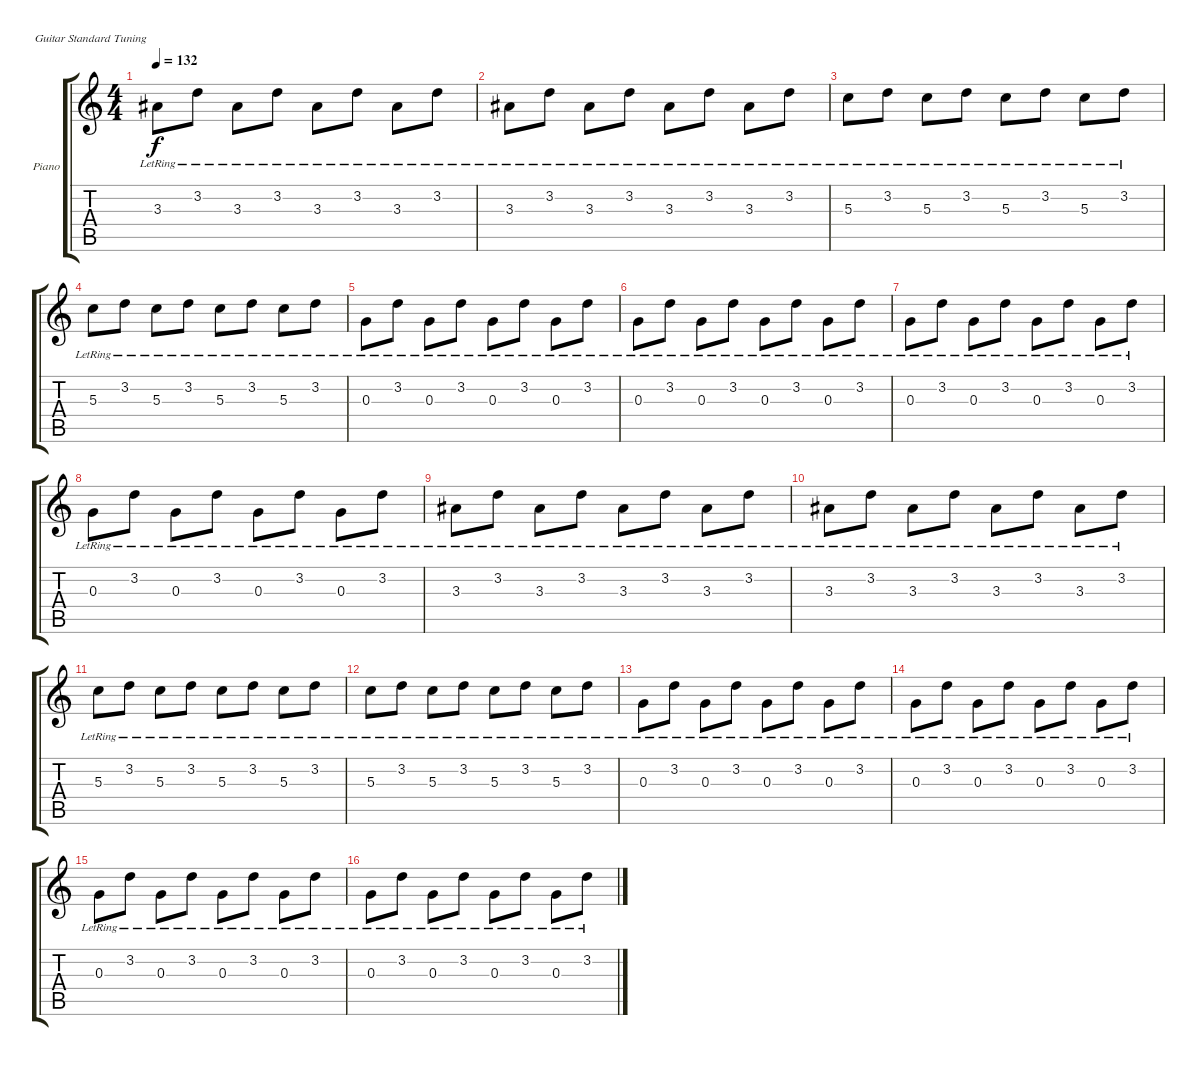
\defaultSystemsLayout 4
\bracketExtendMode groupsimilarinstruments
\firstSystemTrackNameOrientation horizontal
\otherSystemsTrackNameOrientation horizontal
\track ("Piano" "Piano") {instrument electricguitarclean}
\staff {score tabs}
\tuning (E4 B3 G3 D3 A2 E2)
\ts (4 4)
\tempo 132
\clef g2
\scale
0.333333
\ks c
3.3{lr}.8{dy f} 3.2{lr}.8 3.3{lr}.8 3.2{lr}.8 3.3{lr}.8 3.2{lr}.8 3.3{lr}.8 3.2{lr}.8 |
\scale
0.333333 3.3{lr}.8 3.2{lr}.8 3.3{lr}.8 3.2{lr}.8 3.3{lr}.8 3.2{lr}.8 3.3{lr}.8 3.2{lr}.8 |
\scale
0.333333 5.3{lr}.8 3.2{lr}.8 5.3{lr}.8 3.2{lr}.8 5.3{lr}.8 3.2{lr}.8 5.3{lr}.8 3.2{lr}.8 |
\scale
0.333333 5.3{lr}.8 3.2{lr}.8 5.3{lr}.8 3.2{lr}.8 5.3{lr}.8 3.2{lr}.8 5.3{lr}.8 3.2{lr}.8 |
\scale
0.333333 0.3{lr}.8 3.2{lr}.8 0.3{lr}.8 3.2{lr}.8 0.3{lr}.8 3.2{lr}.8 0.3{lr}.8 3.2{lr}.8 |
\scale
0.333333 0.3{lr}.8 3.2{lr}.8 0.3{lr}.8 3.2{lr}.8 0.3{lr}.8 3.2{lr}.8 0.3{lr}.8 3.2{lr}.8 |
\scale
0.333333 0.3{lr}.8 3.2{lr}.8 0.3{lr}.8 3.2{lr}.8 0.3{lr}.8 3.2{lr}.8 0.3{lr}.8 3.2{lr}.8 |
\scale
0.333333 0.3{lr}.8 3.2{lr}.8 0.3{lr}.8 3.2{lr}.8 0.3{lr}.8 3.2{lr}.8 0.3{lr}.8 3.2{lr}.8 |
\scale
0.333333 3.3{lr}.8 3.2{lr}.8 3.3{lr}.8 3.2{lr}.8 3.3{lr}.8 3.2{lr}.8 3.3{lr}.8 3.2{lr}.8 |
\scale
0.333333 3.3{lr}.8 3.2{lr}.8 3.3{lr}.8 3.2{lr}.8 3.3{lr}.8 3.2{lr}.8 3.3{lr}.8 3.2{lr}.8 |
\scale
0.333333 5.3{lr}.8 3.2{lr}.8 5.3{lr}.8 3.2{lr}.8 5.3{lr}.8 3.2{lr}.8 5.3{lr}.8 3.2{lr}.8 |
\scale
0.333333 5.3{lr}.8 3.2{lr}.8 5.3{lr}.8 3.2{lr}.8 5.3{lr}.8 3.2{lr}.8 5.3{lr}.8 3.2{lr}.8 |
\scale
0.333333 0.3{lr}.8 3.2{lr}.8 0.3{lr}.8 3.2{lr}.8 0.3{lr}.8 3.2{lr}.8 0.3{lr}.8 3.2{lr}.8 |
\scale
0.333333 0.3{lr}.8 3.2{lr}.8 0.3{lr}.8 3.2{lr}.8 0.3{lr}.8 3.2{lr}.8 0.3{lr}.8 3.2{lr}.8 |
\scale
0.333333 0.3{lr}.8 3.2{lr}.8 0.3{lr}.8 3.2{lr}.8 0.3{lr}.8 3.2{lr}.8 0.3{lr}.8 3.2{lr}.8 |
\scale
0.333333 0.3{lr}.8 3.2{lr}.8 0.3{lr}.8 3.2{lr}.8 0.3{lr}.8 3.2{lr}.8 0.3{lr}.8 3.2{lr}.8
